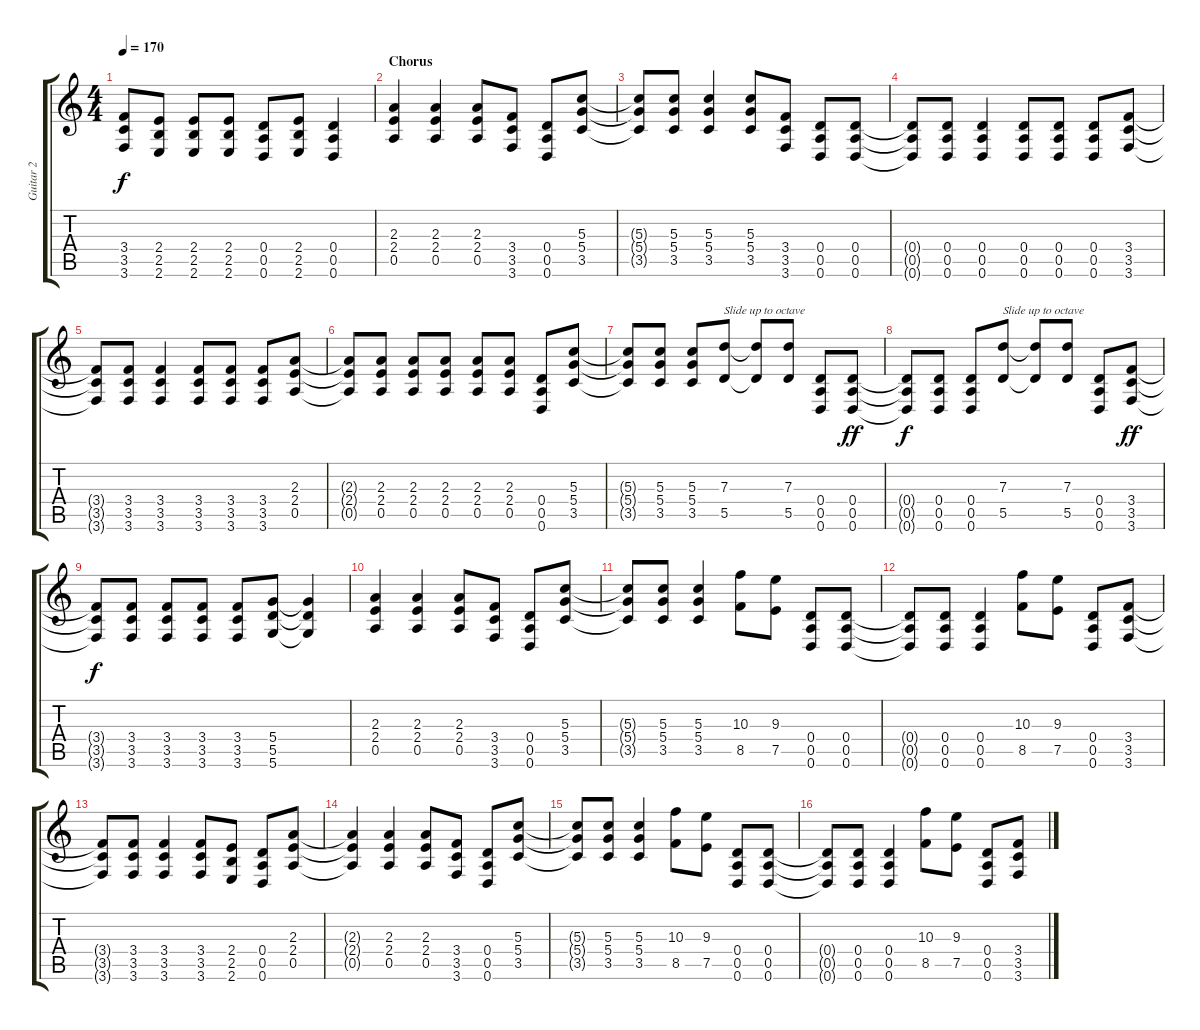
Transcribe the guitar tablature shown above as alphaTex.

\track ("Guitar 2" "Guitar 2") {instrument overdrivenguitar}
\staff {score tabs}
\tuning (E4 B3 G3 D3 A2 D2) {hide}
\ts (4 4)
\tempo 170
\clef g2
\ks c
(3.4 3.5 3.6).8{dy f} (2.4 2.5 2.6).8 (2.4 2.5 2.6).8 (2.4 2.5 2.6).8 (0.4 0.5 0.6).8 (2.4 2.5 2.6).8 (0.4 0.5 0.6).4 |
\section ("" "Chorus")
(2.3 2.4 0.5).4 (2.3 2.4 0.5).4 (2.3 2.4 0.5).8 (3.4 3.5 3.6).8 (0.4 0.5 0.6).8 (5.3 5.4 3.5).8 |
(5.3{t} 5.4{t} 3.5{t}).8 (5.3 5.4 3.5).8 (5.3 5.4 3.5).4 (5.3 5.4 3.5).8 (3.4 3.5 3.6).8 (0.4 0.5 0.6).8 (0.4 0.5 0.6).8 |
(0.4{t} 0.5{t} 0.6{t}).8 (0.4 0.5 0.6).8 (0.4 0.5 0.6).4 (0.4 0.5 0.6).8 (0.4 0.5 0.6).8 (0.4 0.5 0.6).8 (3.4 3.5 3.6).8 |
(3.4{t} 3.5{t} 3.6{t}).8 (3.4 3.5 3.6).8 (3.4 3.5 3.6).4 (3.4 3.5 3.6).8 (3.4 3.5 3.6).8 (3.4 3.5 3.6).8 (2.3 2.4 0.5).8 |
(2.3{t} 2.4{t} 0.5{t}).8 (2.3 2.4 0.5).8 (2.3 2.4 0.5).8 (2.3 2.4 0.5).8 (2.3 2.4 0.5).8 (2.3 2.4 0.5).8 (0.4 0.5 0.6).8 (5.3 5.4 3.5).8 |
(5.3{t} 5.4{t} 3.5{t}).8 (5.3 5.4 3.5).8 (5.3 5.4 3.5).8 (7.3 5.5).8{txt "Slide up to octave"} (7.3{t} 5.5{t}).8 (7.3 5.5).8 (0.4 0.5 0.6).8 (0.4 0.5 0.6).8{dy ff} |
(0.4{t} 0.5{t} 0.6{t}).8{dy f} (0.4 0.5 0.6).8 (0.4 0.5 0.6).8 (7.3 5.5).8{txt "Slide up to octave"} (7.3{t} 5.5{t}).8 (7.3 5.5).8 (0.4 0.5 0.6).8 (3.4 3.5 3.6).8{dy ff} |
(3.4{t} 3.5{t} 3.6{t}).8{dy f} (3.4 3.5 3.6).8 (3.4 3.5 3.6).8 (3.4 3.5 3.6).8 (3.4 3.5 3.6).8 (5.4 5.5 5.6).8 (5.4{t} 5.5{t} 5.6{t}).4 |
(2.3 2.4 0.5).4 (2.3 2.4 0.5).4 (2.3 2.4 0.5).8 (3.4 3.5 3.6).8 (0.4 0.5 0.6).8 (5.3 5.4 3.5).8 |
(5.3{t} 5.4{t} 3.5{t}).8 (5.3 5.4 3.5).8 (5.3 5.4 3.5).4 (10.3 8.5).8 (9.3 7.5).8 (0.4 0.5 0.6).8 (0.4 0.5 0.6).8 |
(0.4{t} 0.5{t} 0.6{t}).8 (0.4 0.5 0.6).8 (0.4 0.5 0.6).4 (10.3 8.5).8 (9.3 7.5).8 (0.4 0.5 0.6).8 (3.4 3.5 3.6).8 |
(3.4{t} 3.5{t} 3.6{t}).8 (3.4 3.5 3.6).8 (3.4 3.5 3.6).4 (3.4 3.5 3.6).8 (2.4 2.5 2.6).8 (0.4 0.5 0.6).8 (2.3 2.4 0.5).8 |
(2.3{t} 2.4{t} 0.5{t}).4 (2.3 2.4 0.5).4 (2.3 2.4 0.5).8 (3.4 3.5 3.6).8 (0.4 0.5 0.6).8 (5.3 5.4 3.5).8 |
(5.3{t} 5.4{t} 3.5{t}).8 (5.3 5.4 3.5).8 (5.3 5.4 3.5).4 (10.3 8.5).8 (9.3 7.5).8 (0.4 0.5 0.6).8 (0.4 0.5 0.6).8 |
(0.4{t} 0.5{t} 0.6{t}).8 (0.4 0.5 0.6).8 (0.4 0.5 0.6).4 (10.3 8.5).8 (9.3 7.5).8 (0.4 0.5 0.6).8 (3.4 3.5 3.6).8
